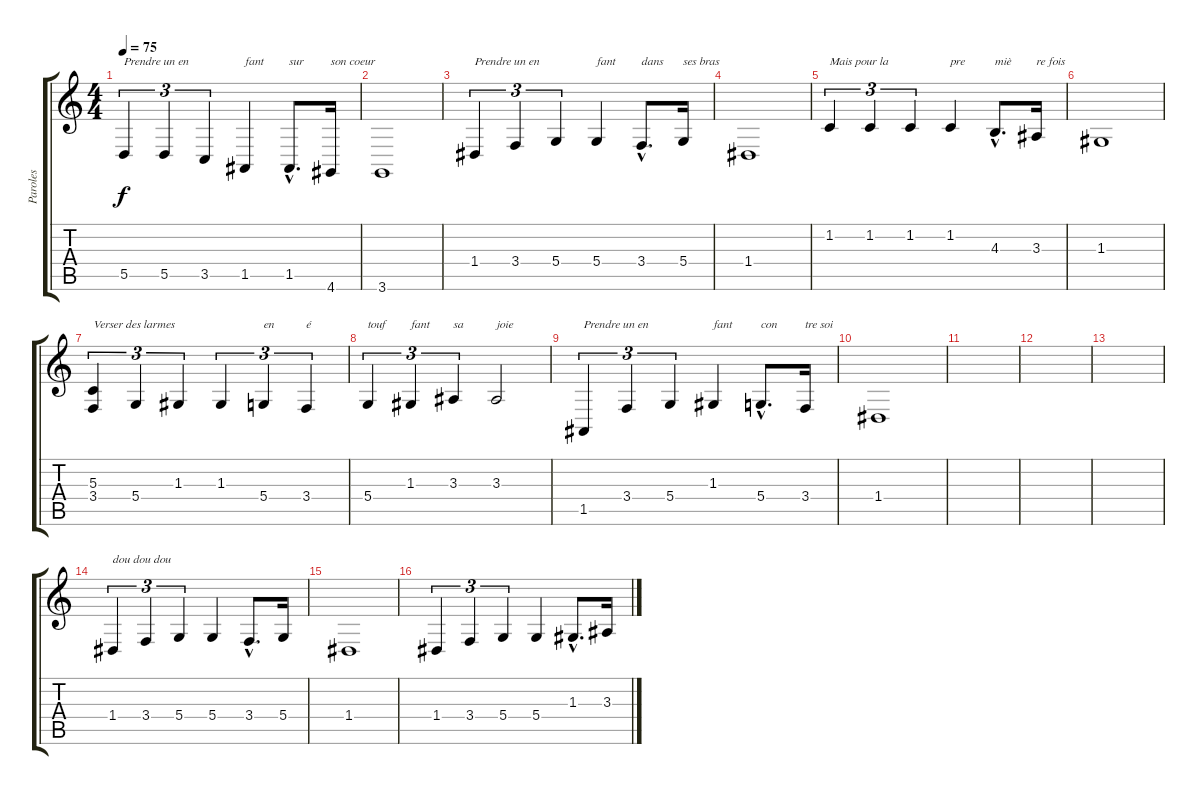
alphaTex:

\track ("Paroles" "Paroles") {instrument lead5charang}
\staff {score tabs}
\tuning (E4 B3 G3 D3 A2 E2) {hide}
\ts (4 4)
\tempo 75
\clef g2
\ks c
5.5.4{tu (3 2) txt "Prendre un en" dy f} 5.5.4{tu (3 2)} 3.5.4{tu (3 2)} 1.5.4{txt "fant"} 1.5{hac}.8{d txt "sur"} 4.6.16{txt "son coeur"} |
3.6.1 |
1.4.4{tu (3 2) txt "Prendre un en"} 3.4.4{tu (3 2)} 5.4.4{tu (3 2)} 5.4.4{txt "fant"} 3.4{hac}.8{d txt "dans"} 5.4.16{txt "ses bras"} |
1.4.1 |
1.2.4{tu (3 2) txt "Mais pour la"} 1.2.4{tu (3 2)} 1.2.4{tu (3 2)} 1.2.4{txt "pre"} 4.3{hac}.8{d txt "miè"} 3.3.16{txt "re fois"} |
1.3.1 |
(5.3 3.4).4{tu (3 2) txt "Verser des larmes"} 5.4.4{tu (3 2)} 1.3.4{tu (3 2)} 1.3.4{tu (3 2)} 5.4.4{tu (3 2) txt "en"} 3.4.4{tu (3 2) txt "é"} |
5.4.4{tu (3 2) txt "touf"} 1.3.4{tu (3 2) txt "fant"} 3.3.4{tu (3 2) txt "sa"} 3.3.2{txt "joie"} |
1.5.4{tu (3 2) txt "Prendre un en"} 3.4.4{tu (3 2)} 5.4.4{tu (3 2)} 1.3.4{txt "fant"} 5.4{hac}.8{d txt "con"} 3.4.16{txt "tre soi"} |
1.4.1 |
|
|
|
1.4.4{tu (3 2) txt "dou dou dou"} 3.4.4{tu (3 2)} 5.4.4{tu (3 2)} 5.4.4 3.4{hac}.8{d} 5.4.16 |
1.4.1 |
1.4.4{tu (3 2)} 3.4.4{tu (3 2)} 5.4.4{tu (3 2)} 5.4.4 1.3{hac}.8{d} 3.3.16
